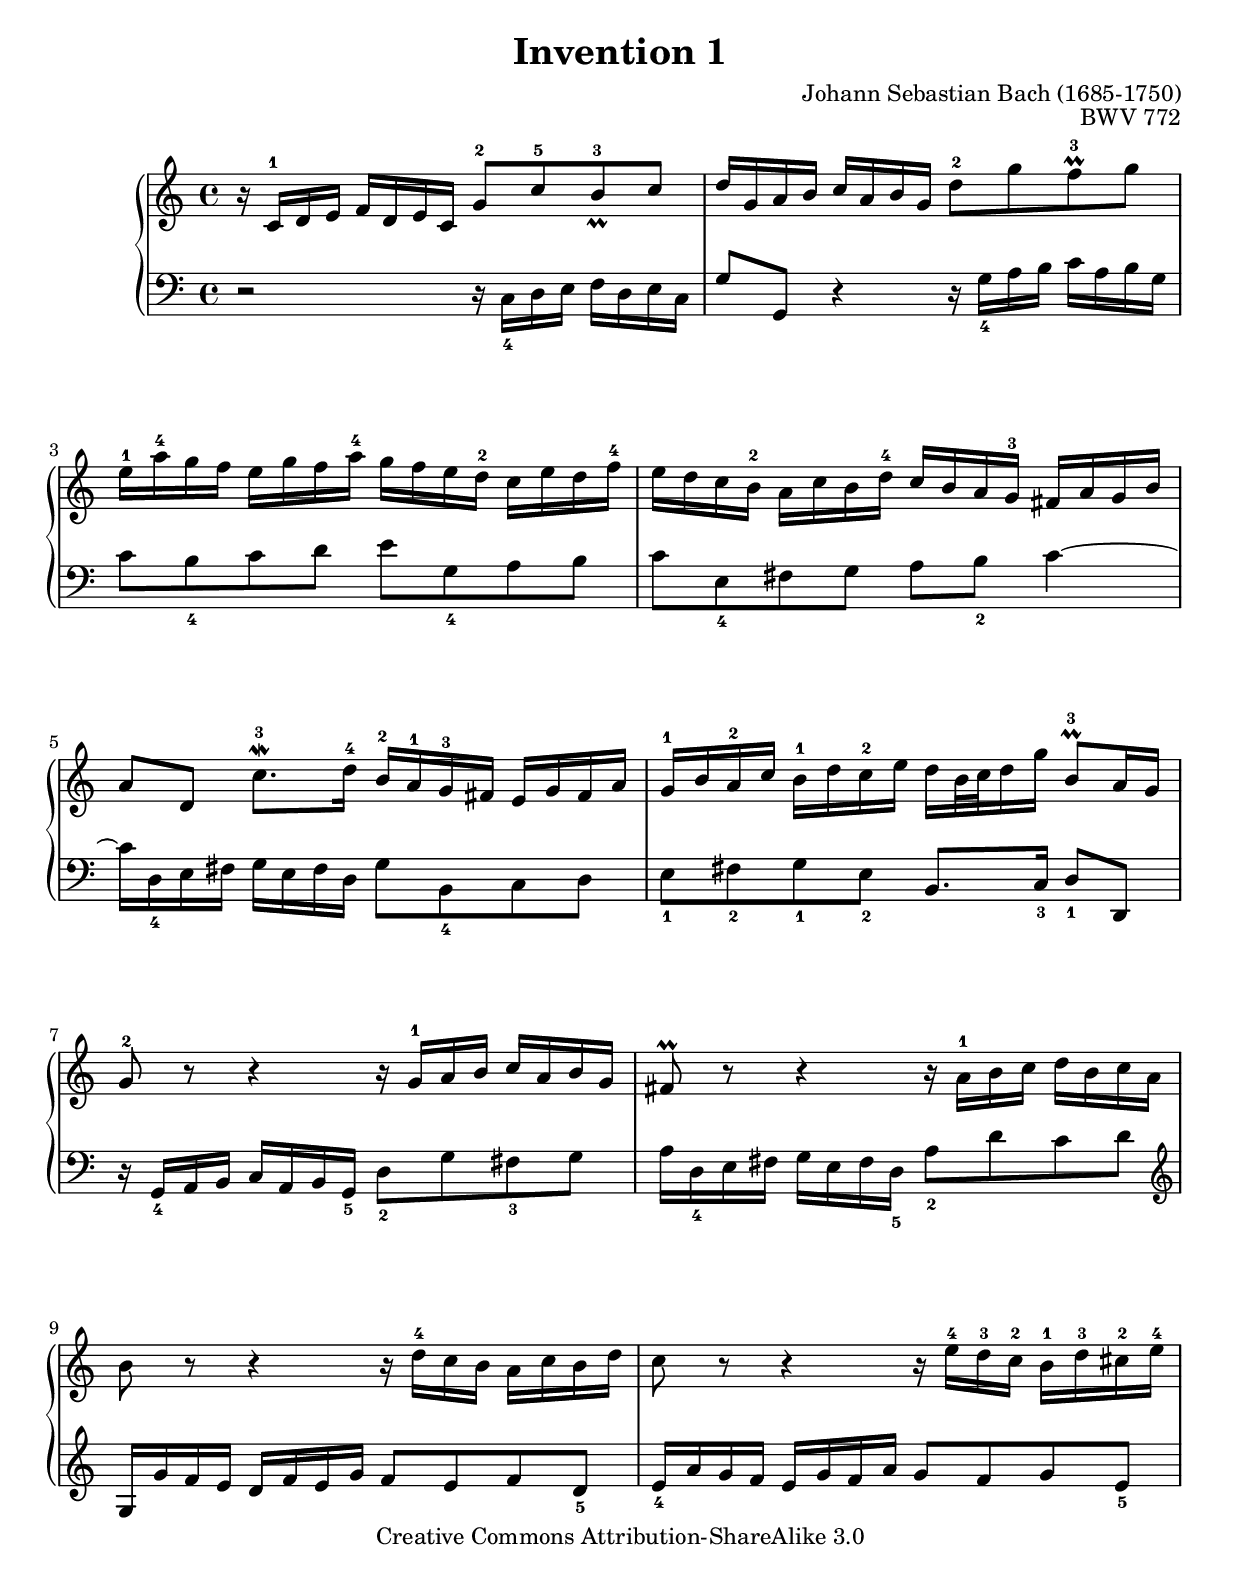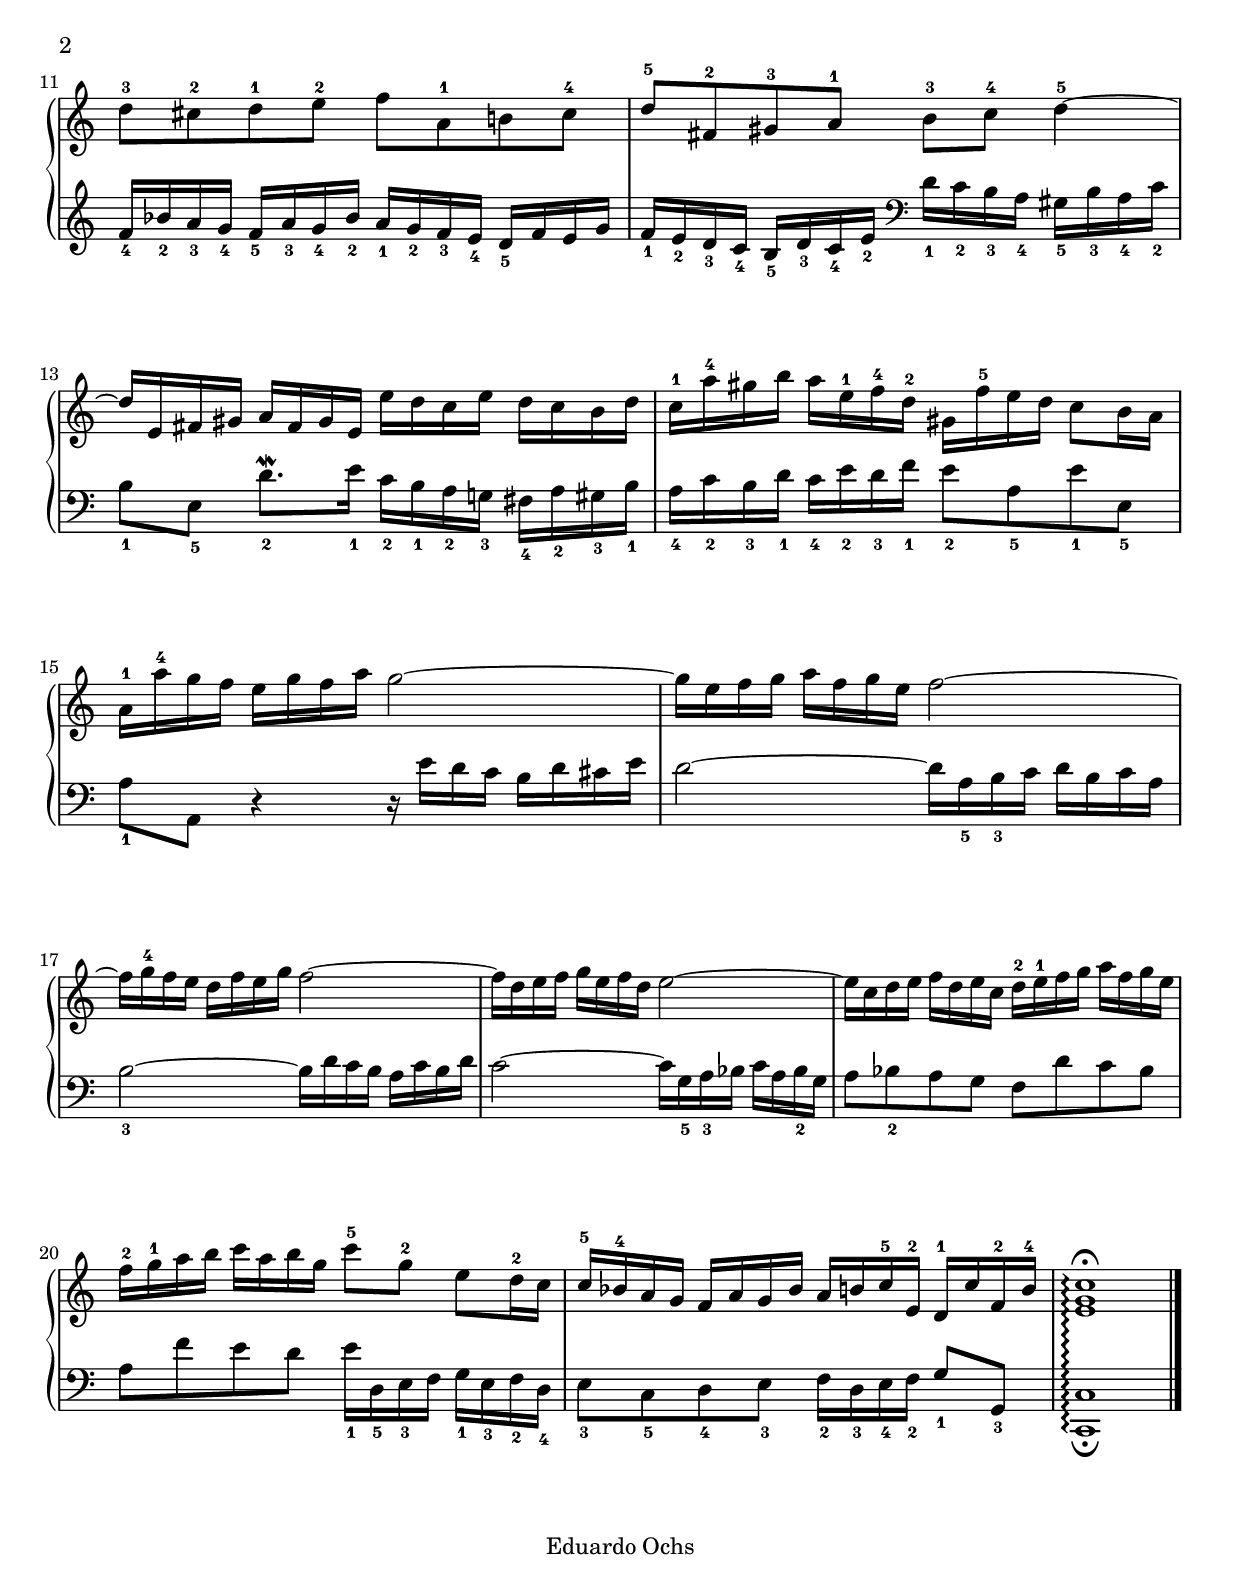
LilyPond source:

% This file:
%   http://angg.twu.net/LILYPOND/invention-01.ly
%   http://angg.twu.net/LILYPOND/invention-01.ly.html
% Output:
%   http://angg.twu.net/LILYPOND/invention-01.pdf
% Modified from:
%   http://www.mutopiaproject.org/ftp/BachJS/BWV772/bach-invention-01/bach-invention-01.ly
% See: (find-es "lilypond" "inventions")
% 
% (defun c () (interactive) (find-sh "lilypond invention-01.ly"))
% (defun d () (interactive) (find-xpdfpage    "invention-01.pdf"))
% (defun u () (interactive) (find-angg-upload-links "LILYPOND/" "invention-01.ly"))
%
% (eepitch-shell)
% (eepitch-line "makeL")
% (eepitch-line "cd ~/TH/L/LILYPOND/; Scp-np invention-01.{ly,ly.html} $TWUP/LILYPOND/")
% (eepitch-line "cd ~/LILYPOND; Scp-np invention-01.pdf $TWUP/LILYPOND/")

\header{
   composer          = "Johann Sebastian Bach (1685-1750)"
   title             = "Invention 1"
   opus              = "BWV 772"
   
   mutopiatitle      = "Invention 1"
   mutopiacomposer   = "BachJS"
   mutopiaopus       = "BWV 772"
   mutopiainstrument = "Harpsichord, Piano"
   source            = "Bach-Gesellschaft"
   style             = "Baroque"
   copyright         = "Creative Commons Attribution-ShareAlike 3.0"
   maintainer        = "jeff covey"
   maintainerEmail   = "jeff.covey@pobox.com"
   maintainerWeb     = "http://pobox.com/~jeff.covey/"
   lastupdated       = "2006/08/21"
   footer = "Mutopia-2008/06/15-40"
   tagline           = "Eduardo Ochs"
   % tagline = \markup { ... }
}

\paper{
  top-margin    = 2\cm
  bottom-margin = 2\cm
}

\version "2.11.46"

voiceone =
\relative c' {
   r16  c-1[ d e]   f[ d e c]  g'8-2[ c-5 b-3_\prall c]      | % 1
   d16[ g, a b]  c[ a b g]  d'8-2[ g f-3^\prall g]           | % 2
   e16-1[ a-4 g f]  e[ g f a-4]  g[ f e d-2]  c[ e d f-4]    | % 3
   e[ d c b-2]  a[ c b d-4]  c[ b a g-3]  fis[ a g b]        | % 4
   a8[ d,]  c'8.-3[^\mordent d16-4]  b-2[ a-1 g-3 fis]  e[ g fis a]    | % 5
   g-1[ b a-2 c]  b-1[ d c-2 e]  d[ b32 c d16 g]  b,8-3[^\prall a16 g] | % 6
   g8-2 r r4 r16  g-1[ a b]  c[ a b g]                       | % 7
   fis8^\prall r r4 r16  a-1[ b c]  d[ b c a]                | % 8
   b8          r r4 r16  d-4[ c b]  a[ c b d]                | % 9
   c8          r r4 r16  e-4[ d-3 c-2]  b-1[ d-3 cis-2 e-4]  | % 10
   \pageBreak
   d8-3[ cis-2 d-1 e-2]  f[ a,-1 b! cis-4]                   | % 11
   d-5[ fis,-2 gis-3 a-1]  b-3[ c-4] d4-5 ~                  | % 12
   d16[ e, fis gis]  a[ fis gis e]  e'[ d c e]  d[ c b d]    | % 13
   c-1[ a'-4 gis b]  a[ e-1 f-4 d-2]  gis,[ f'-5 e d]  c8[ b16 a]        | % 14
   a16-1[ a'-4 g f]  e[ g f a] g2 ~                          | % 15
   g16[ e f g]   a[ f g e] f2 ~                              | % 16
   f16[ g-4 f e]   d[ f e g] f2 ~                            | % 17
   f16[ d e f]   g[ e f d] e2 ~                              | % 18
   e16[ c d e]  f[ d e c]  d-2[ e-1 f g]  a[ f g e]          | % 19
   f-2[   g-1 a b]  c[ a b g]  c8-5[ g-2]  e[ d16-2 c]       | % 20
   c-5[ bes-4 a g]  f[ a g bes]  a[ b c-5 e,-2]  d-1[ c' f,-2 b-4]         | % 21
   <c g e>1^\fermata\arpeggio                                | % 22
   \bar "|."
}

voicetwo =
\relative c {
   \clef "bass"
   r2          r16   c_4[ d e]  f[ d e c]                    | % 1
   g'8[ g,] r4 r16  g'_4[ a b]  c[ a b g]                    | % 2
   c8[ b_4 c d]  e[ g,_4 a b]                                | % 3
   c[ e,_4 fis g]  a[ b_2] c4 ~                              | % 4
   c16[ d,_4 e fis]  g[ e fis d]  g8[ b,_4 c d]              | % 5
   e_1[ fis_2 g_1 e_2]  b8.[ c16_3]  d8_1[ d,]               | % 6
   r16  g_4[ a b]  c[ a b g_5]  d'8_2[ g fis_3 g]            | % 7
   a16[ d,_4 e fis]  g[ e fis d_5]  a'8_2[ d c d] \clef "treble"     | % 8
   g,16[ g' f e]  d[ f e g]  f8[ e f d_5]                    | % 9
   e16_4[ a g f]  e[ g f a]  g8[ f g e_5]                    | % 10
   \pageBreak
   f16_4[ bes_2 a_3 g_4]  f_5[ a_3 g_4 bes_2]  a_1[ g_2 f_3 e_4]  d_5[ f e g] | % 11
   f_1[ e_2 d_3 c_4]  b_5[ d_3 c_4 e_2] \clef "bass" d_1[ c_2 b_3 a_4]  gis_5[ b_3 a_4 c_2] | % 12
   b8_1[ e,_5]  d'8._2[^\mordent e16_1]  c_2[ b_1 a_2 g!_3]  fis_4[ a_2 gis_3 b_1]   | % 13
   a_4[ c_2 b_3 d_1]  c_4[ e_2 d_3 f_1]  e8_2[ a,_5 e'_1 e,_5]                       | % 14
   a8_1[ a,] r4 r16  e''16[ d c]  b[ d cis e]                | % 15
   d2 ~  d16[ a_5 b_3 c]    d[ b c a]                        | % 16
   b2_3 ~  b16[ d c b]    a[ c b d]                          | % 17
   c2 ~  c16[ g_5 a_3 bes]  c[ a bes_2 g]                    | % 18
   a8[ bes_2 a g]  f[ d' c bes]                              | % 19
   a[ f' e d]    e16_1[ d,_5 e_3 f]  g_1[ e_3 f_2 d_4]       | % 20
   e8_3[ c_5 d_4 e_3]  f16_2[ d_3 e_4 f_2]  g8_1[ g,_3]      | % 21
   <c c,>1\arpeggio_\fermata                                 | % 22
   \bar "|."
}

\score {
   \context PianoStaff <<
      \set PianoStaff.connectArpeggios = ##t
      \context Staff = "one" << \voiceone >>
      \context Staff = "two" << \voicetwo >>
   >>
   
   \layout { }
   
  \midi {
    \context {
      \Score
      tempoWholesPerMinute = #(ly:make-moment 80 4)
      }
    }


}
